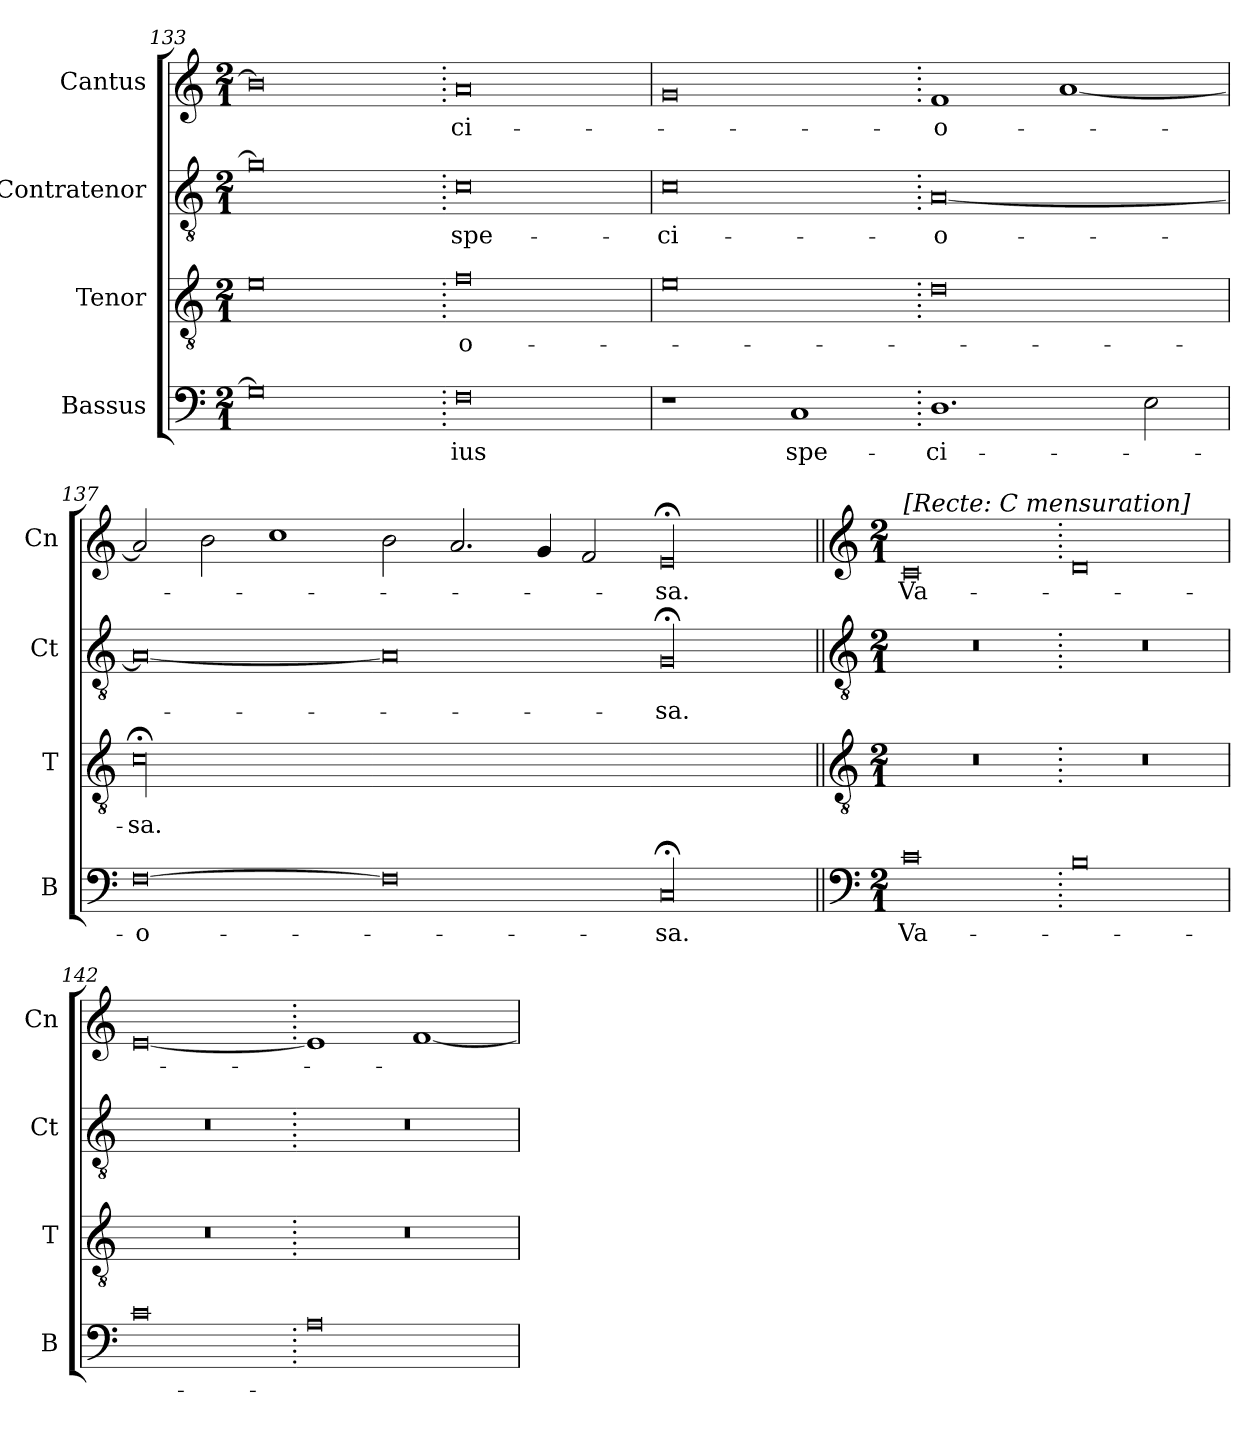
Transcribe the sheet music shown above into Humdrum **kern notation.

**kern	**text	**kern	**text	**kern	**text	**kern	**text
*part4	*part4	*part3	*part3	*part2	*part2	*part1	*part1
*staff4	*staff4	*staff3	*staff3	*staff2	*staff2	*staff1	*staff1
*I"Bassus	*	*I"Tenor	*	*I"Contratenor	*	*I"Cantus	*
*I'B	*	*I'T	*	*I'Ct	*	*I'Cn	*
*clefF4	*	*clefGv2	*	*clefGv2	*	*clefG2	*
*k[]	*	*k[]	*	*k[]	*	*k[]	*
*M2/1	*	*M2/1	*	*M2/1	*	*M2/1	*
=133	=133	=133	=133	=133	=133	=133	=133
0G]	.	0e	.	0g]	.	0b]	.
=134.	=134.	=134.	=134.	=134.	=134.	=134.	=134.
0F	-ius	0f	-o-	0c	spe-	0a	-ci-
=135	=135	=135	=135	=135	=135	=135	=135
1r	.	0e	.	0c	-ci-	0g	.
1C	spe-	.	.	.	.	.	.
=136.	=136.	=136.	=136.	=136.	=136.	=136.	=136.
1.D	-ci-	0d	.	[0A	-o-	1f	-o-
.	.	.	.	.	.	[1a	.
2E\	.	.	.	.	.	.	.
=137	=137	=137	=137	=137	=137	=137	=137
!	!	!LO:N:vis=00	!	!	!	!	!
[0F	-o-	0c;<	-sa.	0A_	.	2a/]	.
.	.	.	.	.	.	2b\	.
.	.	.	.	.	.	1cc	.
=138-	=138-	=138-	=138-	=138-	=138-	=138-	=138-
0F]	.	0cyy	.	0A]	.	2b\	.
.	.	.	.	.	.	2.a/	.
.	.	.	.	.	.	4g/	.
.	.	.	.	.	.	2f/	.
=139-	=139-	=139-	=139-	=139-	=139-	=139-	=139-
!LO:N:vis=00	!	!	!	!LO:N:vis=00	!	!LO:N:vis=00	!
0C;<	-sa.	0cyy	.	0G;<	-sa.	0e;<	-sa.
!!LO:LB:g=z
=140||	=140||	=140||	=140||	=140||	=140||	=140||	=140||
*clefF4	*	*clefGv2	*	*clefGv2	*	*clefG2	*
*k[]	*	*k[]	*	*k[]	*	*k[]	*
*M2/1	*	*M2/1	*	*M2/1	*	*M2/1	*
!	!	!	!	!	!	!LO:TX:a:t=[Recte&colon; C mensuration]	!
0c	Va-	0r	.	0r	.	0c	Va-
=141.	=141.	=141.	=141.	=141.	=141.	=141.	=141.
0B	.	0r	.	0r	.	0d	.
=142	=142	=142	=142	=142	=142	=142	=142
0c	.	0r	.	0r	.	[0e	.
=143.	=143.	=143.	=143.	=143.	=143.	=143.	=143.
0A	.	0r	.	0r	.	1e]	.
.	.	.	.	.	.	[1f	.
=	=	=	=	=	=	=	=
*-	*-	*-	*-	*-	*-	*-	*-
